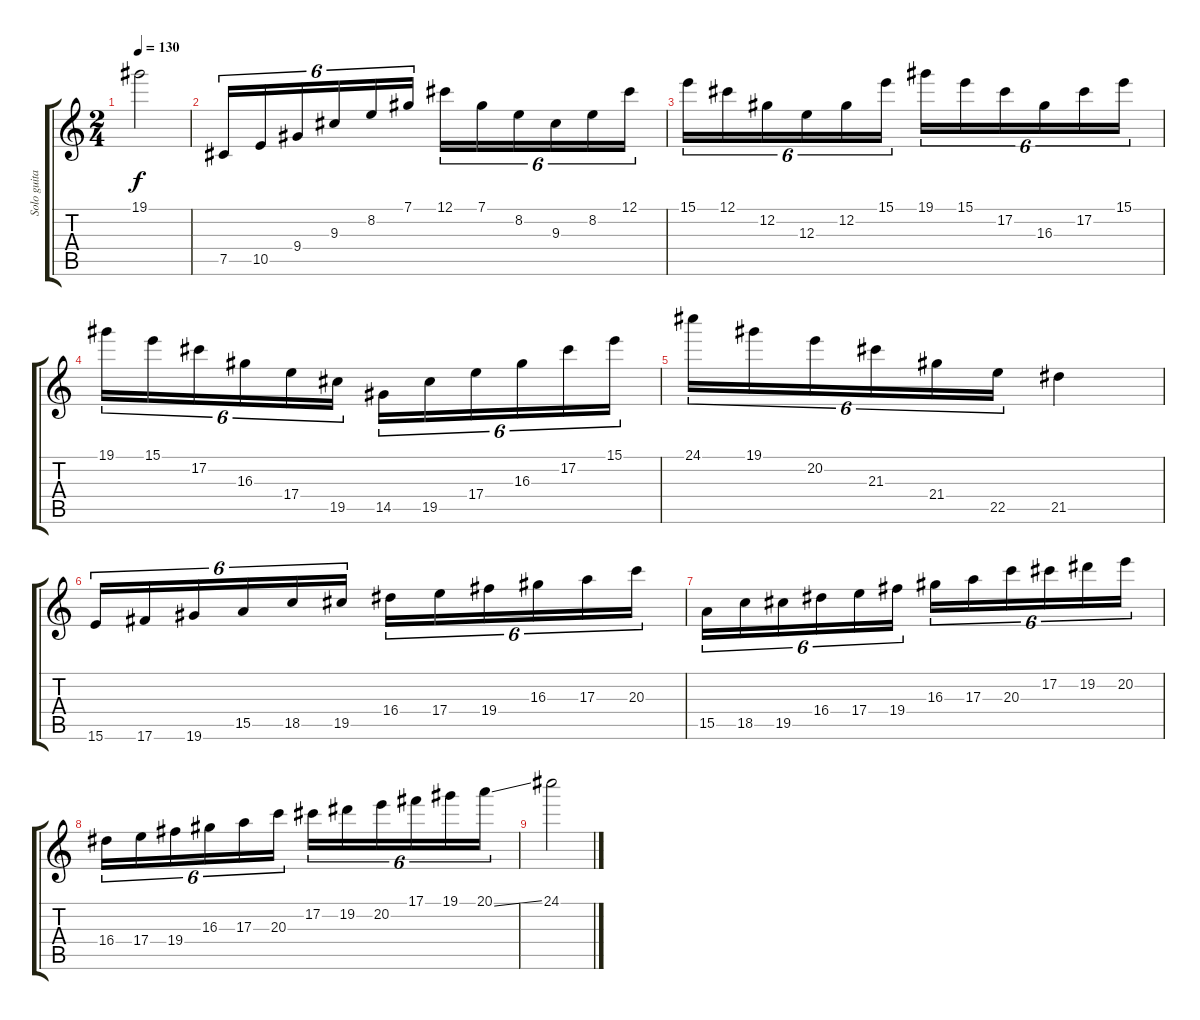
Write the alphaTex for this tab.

\track ("Solo guitar 2" "Solo guita") {instrument overdrivenguitar}
\staff {score tabs}
\tuning (Db4 Ab3 E3 B2 Gb2 Db2) {hide}
\ts (2 4)
\tempo 130
\clef g2
\ks c
19.1.2{dy f} |
7.5.16{tu (6 4)} 10.5.16{tu (6 4)} 9.4.16{tu (6 4)} 9.3.16{tu (6 4)} 8.2.16{tu (6 4)} 7.1.16{tu (6 4)} 12.1.16{tu (6 4)} 7.1.16{tu (6 4)} 8.2.16{tu (6 4)} 9.3.16{tu (6 4)} 8.2.16{tu (6 4)} 12.1.16{tu (6 4)} |
15.1.16{tu (6 4)} 12.1.16{tu (6 4)} 12.2.16{tu (6 4)} 12.3.16{tu (6 4)} 12.2.16{tu (6 4)} 15.1.16{tu (6 4)} 19.1.16{tu (6 4)} 15.1.16{tu (6 4)} 17.2.16{tu (6 4)} 16.3.16{tu (6 4)} 17.2.16{tu (6 4)} 15.1.16{tu (6 4)} |
19.1.16{tu (6 4)} 15.1.16{tu (6 4)} 17.2.16{tu (6 4)} 16.3.16{tu (6 4)} 17.4.16{tu (6 4)} 19.5.16{tu (6 4)} 14.5.16{tu (6 4)} 19.5.16{tu (6 4)} 17.4.16{tu (6 4)} 16.3.16{tu (6 4)} 17.2.16{tu (6 4)} 15.1.16{tu (6 4)} |
24.1.16{tu (6 4)} 19.1.16{tu (6 4)} 20.2.16{tu (6 4)} 21.3.16{tu (6 4)} 21.4.16{tu (6 4)} 22.5.16{tu (6 4)} 21.5.4 |
15.6.16{tu (6 4)} 17.6.16{tu (6 4)} 19.6.16{tu (6 4)} 15.5.16{tu (6 4)} 18.5.16{tu (6 4)} 19.5.16{tu (6 4)} 16.4.16{tu (6 4)} 17.4.16{tu (6 4)} 19.4.16{tu (6 4)} 16.3.16{tu (6 4)} 17.3.16{tu (6 4)} 20.3.16{tu (6 4)} |
15.5.16{tu (6 4)} 18.5.16{tu (6 4)} 19.5.16{tu (6 4)} 16.4.16{tu (6 4)} 17.4.16{tu (6 4)} 19.4.16{tu (6 4)} 16.3.16{tu (6 4)} 17.3.16{tu (6 4)} 20.3.16{tu (6 4)} 17.2.16{tu (6 4)} 19.2.16{tu (6 4)} 20.2.16{tu (6 4)} |
16.4.16{tu (6 4)} 17.4.16{tu (6 4)} 19.4.16{tu (6 4)} 16.3.16{tu (6 4)} 17.3.16{tu (6 4)} 20.3.16{tu (6 4)} 17.2.16{tu (6 4)} 19.2.16{tu (6 4)} 20.2.16{tu (6 4)} 17.1.16{tu (6 4)} 19.1.16{tu (6 4)} 20.1{ss}.16{tu (6 4)} |
24.1.2
